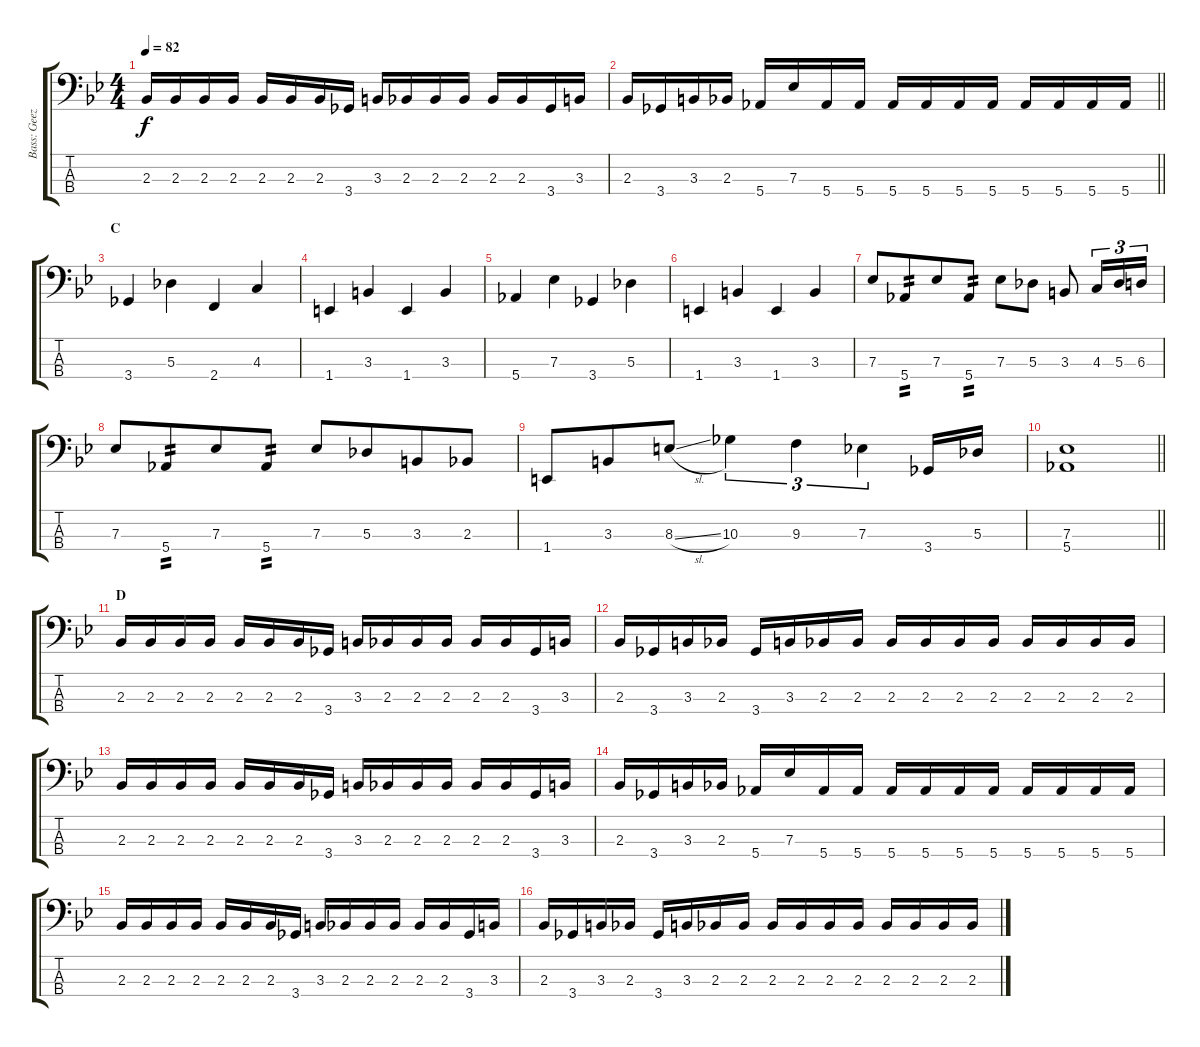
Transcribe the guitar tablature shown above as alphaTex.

\track ("Bass: Geezer" "Bass: Geez") {instrument electricbassfinger}
\staff {score tabs}
\tuning (Gb2 Db2 Ab1 Eb1) {hide}
\ts (4 4)
\tempo 82
\clef f4
\ks bb
2.3.16{dy f} 2.3.16 2.3.16 2.3.16 2.3.16 2.3.16 2.3.16 3.4.16 3.3.16 2.3.16 2.3.16 2.3.16 2.3.16 2.3.16 3.4.16 3.3.16 |
\barLineRight lightlight
2.3.16 3.4.16 3.3.16 2.3.16 5.4.16 7.3.16 5.4.16 5.4.16 5.4.16 5.4.16 5.4.16 5.4.16 5.4.16 5.4.16 5.4.16 5.4.16 |
\section ("" "C")
3.4.4 5.3.4 2.4.4 4.3.4 |
1.4.4 3.3.4 1.4.4 3.3.4 |
5.4.4 7.3.4 3.4.4 5.3.4 |
1.4.4 3.3.4 1.4.4 3.3.4 |
7.3.8 5.4.8{tp 2 beam merge} 7.3.8 5.4.8{tp 2} 7.3.8 5.3.8 3.3.8 4.3.16{tu (3 2)} 5.3.16{tu (3 2)} 6.3.16{tu (3 2)} |
7.3.8 5.4.8{tp 2 beam merge} 7.3.8 5.4.8{tp 2} 7.3.8 5.3.8{beam merge} 3.3.8 2.3.8 |
1.4.8 3.3.8{beam merge} 8.3{sl}.8 10.3.4{tu (3 2)} 9.3.4{tu (3 2)} 7.3.4{tu (3 2)} 3.4.16 5.3.16 |
\barLineRight lightlight
(7.3 5.4).1 |
\section ("" "D")
2.3.16 2.3.16 2.3.16 2.3.16 2.3.16 2.3.16 2.3.16 3.4.16 3.3.16 2.3.16 2.3.16 2.3.16 2.3.16 2.3.16 3.4.16 3.3.16 |
2.3.16 3.4.16 3.3.16 2.3.16 3.4.16 3.3.16 2.3.16 2.3.16 2.3.16 2.3.16 2.3.16 2.3.16 2.3.16 2.3.16 2.3.16 2.3.16 |
2.3.16 2.3.16 2.3.16 2.3.16 2.3.16 2.3.16 2.3.16 3.4.16 3.3.16 2.3.16 2.3.16 2.3.16 2.3.16 2.3.16 3.4.16 3.3.16 |
2.3.16 3.4.16 3.3.16 2.3.16 5.4.16 7.3.16 5.4.16 5.4.16 5.4.16 5.4.16 5.4.16 5.4.16 5.4.16 5.4.16 5.4.16 5.4.16 |
2.3.16 2.3.16 2.3.16 2.3.16 2.3.16 2.3.16 2.3.16 3.4.16 3.3.16 2.3.16 2.3.16 2.3.16 2.3.16 2.3.16 3.4.16 3.3.16 |
2.3.16 3.4.16 3.3.16 2.3.16 3.4.16 3.3.16 2.3.16 2.3.16 2.3.16 2.3.16 2.3.16 2.3.16 2.3.16 2.3.16 2.3.16 2.3.16
